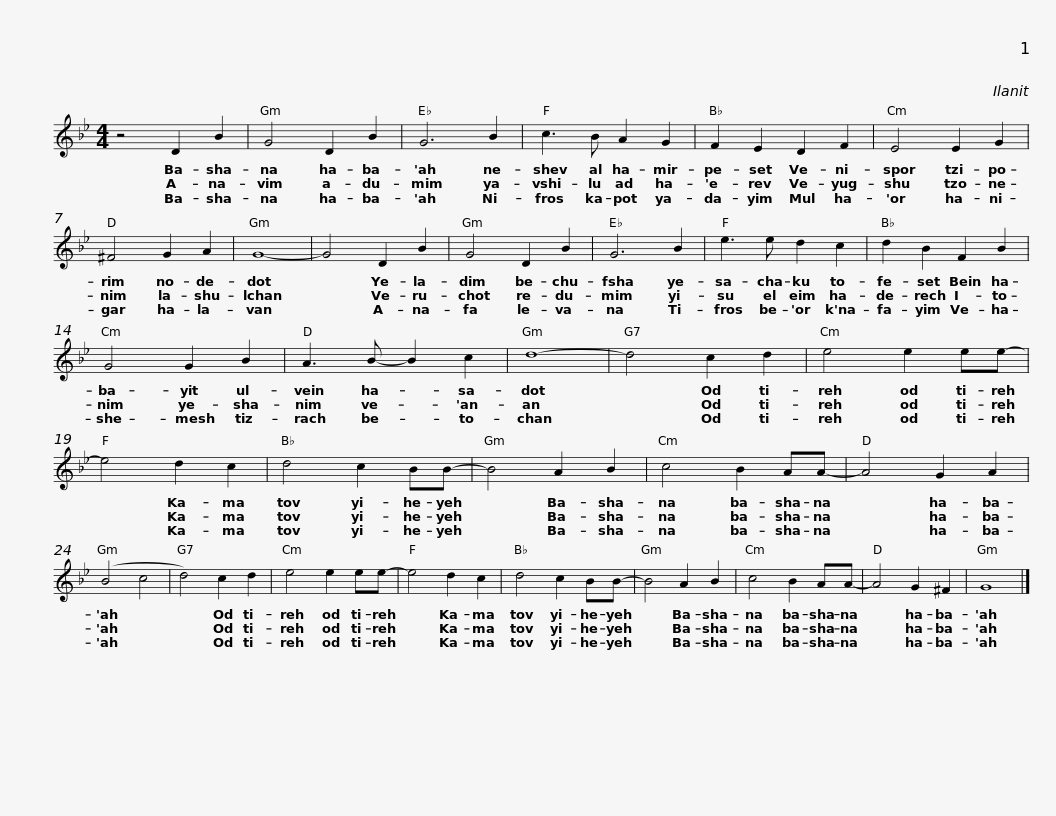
X:1
L:1/8
M:4/4
I:linebreak $
K:Bb
V:1 treble
V:1
 z4 D2 B2 | G4 D2 B2 | G6 B2 | c3 B A2 G2 | F2 E2 D2 F2 | %5
 E4 E2 G2 |$ ^F4 G2 A2 | G8- | G4 D2 B2 | G4 D2 B2 | %10
 G6 B2 | e3 e d2 c2 |$ d2 B2 F2 B2 | G4 G2 B2 | A3 B- B2 c2 | %15
 d8- | d4 c2 d2 | e4 e2 ee- | e4 d2 c2 |$ d4 c2 BB- | %20
 B4 A2 B2 | c4 B2 AA- | A4 G2 A2 | (B4 c4 | d4) c2 d2 | %25
 e4 e2 ee- |$ e4 d2 c2 | d4 c2 BB- | B4 A2 B2 | c4 B2 AA- | %30
 A4 G2 ^F2 | G8 |] %32
